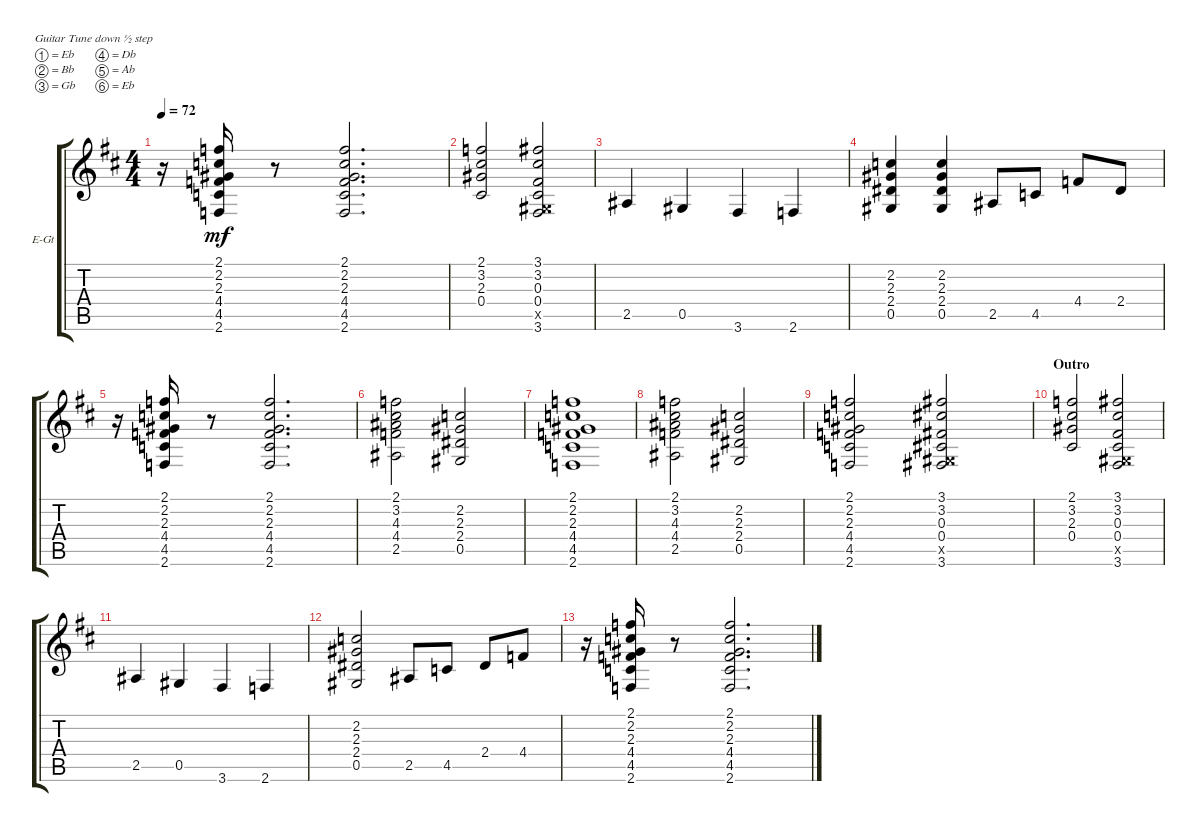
\defaultSystemsLayout 4
\bracketExtendMode groupsimilarinstruments
\firstSystemTrackNameOrientation horizontal
\otherSystemsTrackNameOrientation horizontal
\track ("PAUL STANLEY" "E-Gt") {instrument distortionguitar}
\staff {score tabs}
\tuning (Eb4 Bb3 Gb3 Db3 Ab2 Eb2)
\ts (4 4)
\tempo 72
\clef g2
\ks d
r.16{dy mf} (2.1 2.2 2.3 4.4 4.5 2.6).16 r.8 (2.1 2.2 2.3 4.4 4.5 2.6).2{d} |
(2.1 3.2 2.3 0.4).2 (3.1 3.2 0.3 0.4 3.6 0.5{x}).2 |
2.5.4 0.5.4 3.6.4 2.6.4 |
(0.5 2.4 2.3 2.2).4 (0.5 2.4 2.3 2.2).4 2.5.8 4.5.8 4.4.8 2.4.8 |
r.16 (2.1 2.2 2.3 4.4 4.5 2.6).16 r.8 (2.1 2.2 2.3 4.4 4.5 2.6).2{d} |
(2.5 4.4 4.3 3.2 2.1).2{beam invert} (0.5 2.4 2.3 2.2).2 |
(2.6 4.5 4.4 2.3 2.2 2.1).1 |
(2.5 4.4 4.3 3.2 2.1).2{beam invert} (0.5 2.4 2.3 2.2).2 |
(2.6 4.5 4.4 2.3 2.2 2.1).2 (3.6 0.5{x} 0.4 0.3 3.2 3.1).2 |
\section ("" "Outro")
(2.1 3.2 2.3 0.4).2 (3.1 3.2 0.3 0.4 3.6 0.5{x}).2 |
2.5.4 0.5.4 3.6.4 2.6.4 |
(0.5 2.4 2.3 2.2).2 2.5.8 4.5.8 2.4.8 4.4.8 |
r.16 (2.6 4.5 4.4 2.3 2.2 2.1).16 r.8 (2.1 2.2 2.3 4.4 4.5 2.6).2{d}
